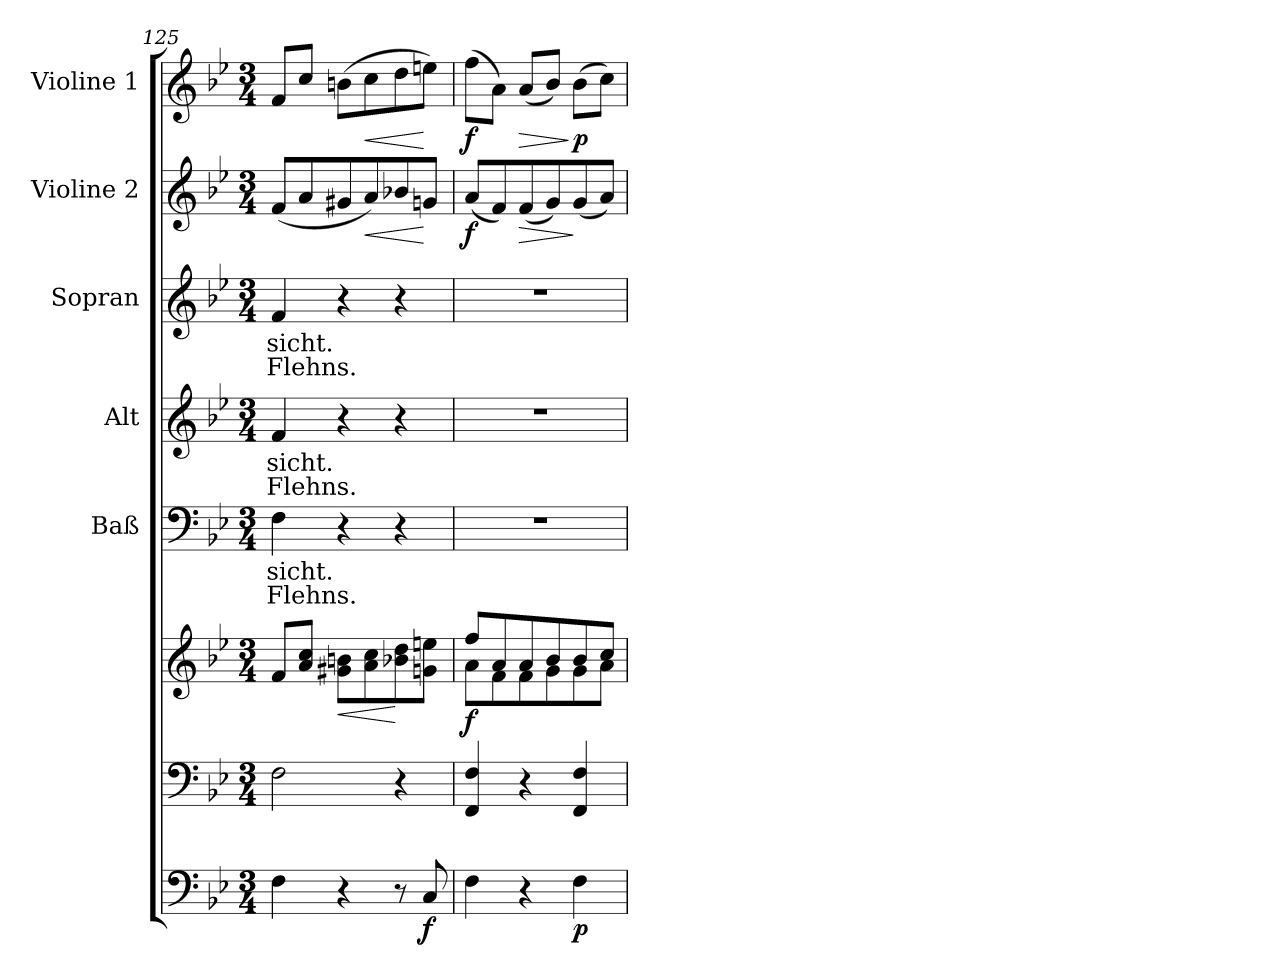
**kern	**dynam	**kern	**kern	**dynam	**kern	**text	**text	**kern	**text	**text	**kern	**text	**text	**kern	**dynam	**kern	**dynam
*part7	*part7	*part6	*part6	*part6	*part5	*part5	*part5	*part4	*part4	*part4	*part3	*part3	*part3	*part2	*part2	*part1	*part1
*staff8	*staff8	*staff7	*staff6	*staff6/7	*staff5	*staff5	*staff5	*staff4	*staff4	*staff4	*staff3	*staff3	*staff3	*staff2	*staff2	*staff1	*staff1
*	*	*	*	*	*I"Baß	*	*	*I"Alt	*	*	*I"Sopran	*	*	*I"Violine 2	*	*I"Violine 1	*
*	*	*	*	*	*	*	*	*	*	*	*	*	*	*I'Vln	*	*I'Vln	*
*clefF4	*	*clefF4	*clefG2	*	*clefF4	*	*	*clefG2	*	*	*clefG2	*	*	*clefG2	*	*clefG2	*
*ITrd7c12	*	*	*	*	*	*	*	*	*	*	*	*	*	*	*	*	*
*k[b-e-]	*	*k[b-e-]	*k[b-e-]	*	*k[b-e-]	*	*	*k[b-e-]	*	*	*k[b-e-]	*	*	*k[b-e-]	*	*k[b-e-]	*
*B-:	*	*B-:	*B-:	*	*B-:	*	*	*B-:	*	*	*B-:	*	*	*B-:	*	*B-:	*
*M3/4	*	*M3/4	*M3/4	*	*M3/4	*	*	*M3/4	*	*	*M3/4	*	*	*M3/4	*	*M3/4	*
=125	=125	=125	=125	=125	=125	=125	=125	=125	=125	=125	=125	=125	=125	=125	=125	=125	=125
!	!	!	!	!	!	!LO:LY:b	!LO:LY:b	!	!LO:LY:b	!LO:LY:b	!	!LO:LY:b	!LO:LY:b	!	!	!	!
4FF\	.	2F\	8f/L	.	4F\	-sicht.	Flehns.	4f/	-sicht.	Flehns.	4f/	-sicht.	Flehns.	(<8f/L	.	8f/L	.
.	.	.	8a/ 8cc/J	.	.	.	.	.	.	.	.	.	.	8a/	.	8cc/J	.
!	!	!	!	!LO:HP:b	!	!	!	!	!	!	!	!	!	!	!	!	!
4r	.	.	8g#X\ 8bn\L	<	4r	.	.	4r	.	.	4r	.	.	8g#X/	.	(>8bn\L	.
!	!	!	!	!	!	!	!	!	!	!	!	!	!	!	!LO:HP:b	!	!LO:HP:b
.	.	.	8a\ 8cc\	.	.	.	.	.	.	.	.	.	.	8a/)	<	8cc\	<
8r	.	4r	8b-X\ 8dd\	[	4r	.	.	4r	.	.	4r	.	.	8b-X/	.	8dd\	.
!	!LO:DY:b	!	!	!	!	!	!	!	!	!	!	!	!	!	!	!	!
8CC/	f	.	8gn\ 8een\J	.	.	.	.	.	.	.	.	.	.	8gn/J	[	8een\J)	[
=126	=126	=126	=126	=126	=126	=126	=126	=126	=126	=126	=126	=126	=126	=126	=126	=126	=126
*	*	*	*^	*	*	*	*	*	*	*	*	*	*	*	*	*	*
!	!	!	!	!	!LO:DY:b	!	!	!	!	!	!	!	!	!	!	!LO:DY:b	!	!LO:DY:b
4FF\	.	4FF/ 4F/	8ff/L	8a\L	f	2.r	.	.	2.r	.	.	2.r	.	.	(<8a/L	f	(>8ff\L	f
.	.	.	8a/	8f\	.	.	.	.	.	.	.	.	.	.	8f/)	.	8a\J)	.
!	!	!	!	!	!	!	!	!	!	!	!	!	!	!	!	!LO:HP:b	!	!LO:HP:b
4r	.	4r	8a/	8f\	.	.	.	.	.	.	.	.	.	.	(<8f/	>	(<8a/L	>
.	.	.	8b-/	8g\	.	.	.	.	.	.	.	.	.	.	8g/)	.	8b-/J)	.
!	!LO:DY:b	!	!	!	!	!	!	!	!	!	!	!	!	!	!	!	!	!LO:DY:n=1:b
4FF\	p	4FF/ 4F/	8b-/	8g\	.	.	.	.	.	.	.	.	.	.	(<8g/	]	(>8b-\L	] p
.	.	.	8cc/J	8a\J	.	.	.	.	.	.	.	.	.	.	8a/J)	.	8cc\J)	.
*	*	*	*v	*v	*	*	*	*	*	*	*	*	*	*	*	*	*	*
=	=	=	=	=	=	=	=	=	=	=	=	=	=	=	=	=	=
*-	*-	*-	*-	*-	*-	*-	*-	*-	*-	*-	*-	*-	*-	*-	*-	*-	*-
